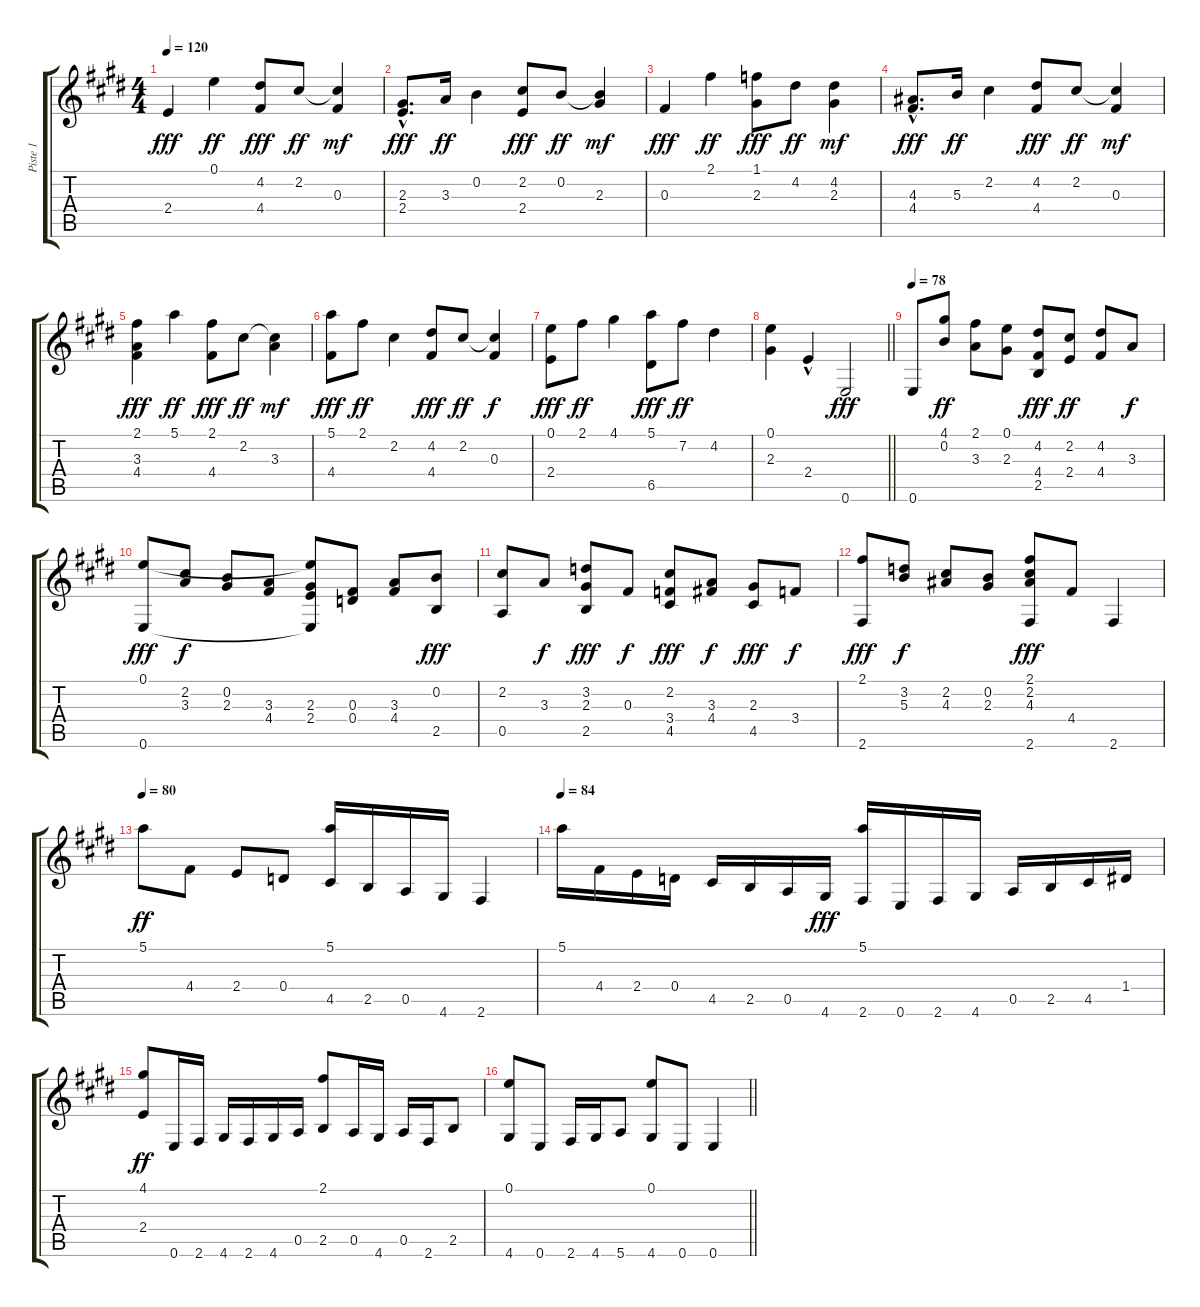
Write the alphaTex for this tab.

\track ("Piste 1" "Piste 1") {instrument acousticguitarnylon}
\staff {score tabs}
\tuning (E4 B3 Gb3 D3 A2 E2) {hide}
\ts (4 4)
\tempo 120
\clef g2
\ks e
2.4.4{dy fff} 0.1.4{dy ff} (4.2 4.4).8{dy fff} 2.2.8{dy ff} (2.2{t} 0.3).4{dy mf} |
(2.3{hac} 2.4).8{d dy fff} 3.3.16{dy ff} 0.2.4 (2.2 2.4).8{dy fff} 0.2.8{dy ff} (0.2{t} 2.3).4{dy mf} |
0.3.4{dy fff} 2.1.4{dy ff} (1.1 2.3).8{dy fff} 4.2.8{dy ff} (4.2 2.3).4{dy mf} |
(4.3{hac} 4.4).8{d dy fff} 5.3.16{dy ff} 2.2.4 (4.2 4.4).8{dy fff} 2.2.8{dy ff} (2.2{t} 0.3).4{dy mf} |
(2.1 3.3 4.4).4{dy fff} 5.1.4{dy ff} (2.1 4.4).8{dy fff} 2.2.8{dy ff} (2.2{t} 3.3).4{dy mf} |
(5.1 4.4).8{dy fff} 2.1.8{dy ff} 2.2.4 (4.2 4.4).8{dy fff} 2.2.8{dy ff} (2.2{t} 0.3).4{dy f} |
(0.1 2.4).8{dy fff} 2.1.8{dy ff} 4.1.4 (5.1 6.5).8{dy fff} 7.2.8{dy ff} 4.2.4 |
\barLineRight lightlight
(0.1 2.3).4 2.4{hac}.4 0.6.2{dy fff} |
\tempo 78
0.6.8 (4.1 0.2).8{dy ff} (2.1 3.3).8 (0.1 2.3).8 (4.2 4.4 2.5).8{dy fff} (2.2 2.4).8{dy ff} (4.2 4.4).8 3.3.8{dy f} |
(0.1 0.6).8{dy fff} (2.2 3.3).8{dy f} (0.2 2.3).8 (3.3 4.4).8 (0.1{t} 2.3 2.4 0.6{t}).8 (0.3 0.4).8 (3.3 4.4).8 (0.2 2.5).8{dy fff} |
(2.2 0.5).8 3.3.8{dy f} (3.2 2.3 2.5).8{dy fff} 0.3.8{dy f} (2.2 3.4 4.5).8{dy fff} (3.3 4.4).8{dy f} (2.3 4.5).8{dy fff} 3.4.8{dy f} |
(2.1 2.6).8{dy fff} (3.2 5.3).8{dy f} (2.2 4.3).8 (0.2 2.3).8 (2.1 2.2 4.3 2.6).8{dy fff} 4.4.8 2.6.4 |
\tempo 80
5.1.8{dy ff} 4.4.8 2.4.8 0.4.8 (5.1 4.5).16 2.5.16 0.5.16 4.6.16 2.6.4 |
\tempo 84
5.1.16 4.4.16 2.4.16 0.4.16 4.5.16 2.5.16 0.5.16 4.6.16{dy fff} (5.1 2.6).16 0.6.16 2.6.16 4.6.16 0.5.16 2.5.16 4.5.16 1.4.16 |
(4.1 2.4).8{dy ff} 0.6.16 2.6.16 4.6.16 2.6.16 4.6.16 0.5.16 (2.1 2.5).8 0.5.16 4.6.16 0.5.16 2.6.16 2.5.8 |
\barLineRight lightlight
(0.1 4.6).8 0.6.8 2.6.16 4.6.16 5.6.8 (0.1 4.6).8 0.6.8 0.6.4
